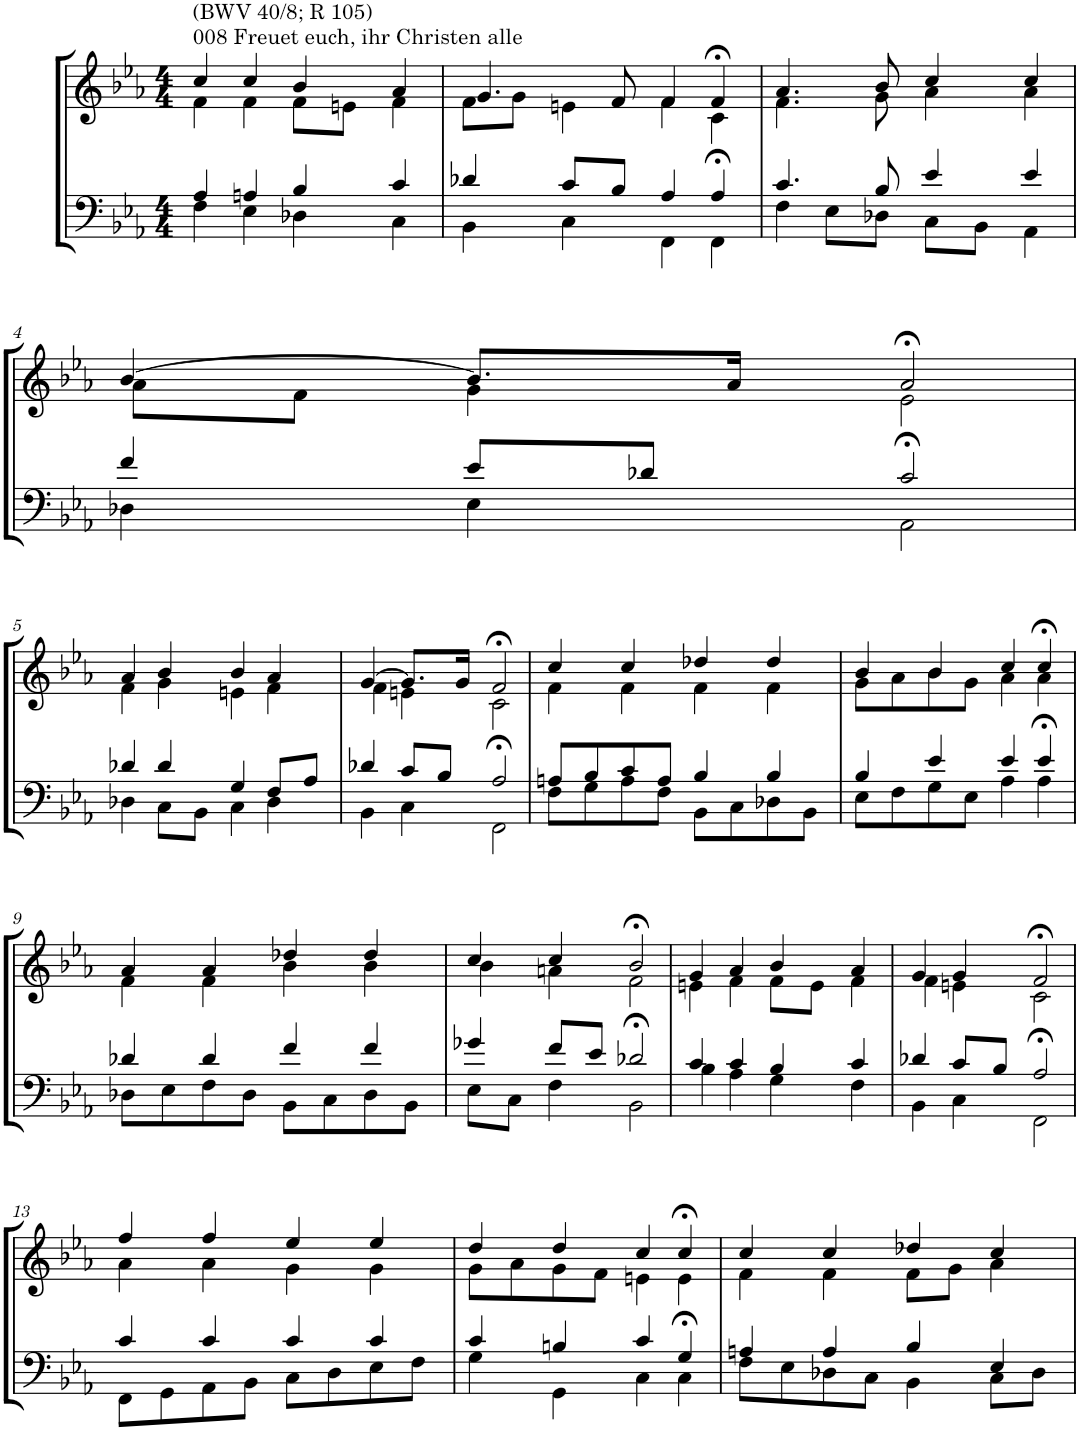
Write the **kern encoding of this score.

**kern	**kern
*part2	*part1
*staff2	*staff1
*I"Tenor/Baß	*I"Sopran/Alt
*clefF4	*clefG2
*k[b-e-a-]	*k[b-e-a-]
*M4/4	*M4/4
=1	=1
*^	*^
!	!	!LO:TX:a:t=008 Freuet euch, ihr Christen alle	!
!	!	!LO:TX:a:t=(BWV 40/8; R 105)	!
4A-/	4F\	4cc/	4f\
4An/	4E-\	4cc/	4f\
4B-/	4D-X\	4b-/	8f\L
.	.	.	8en\J
4c/	4C\	4a-/	4f\
=2	=2	=2	=2
4d-X/	4BB-\	4.g/	8f\L
.	.	.	8g\J
8c/L	4C\	.	4en\
8B-/J	.	8f/	.
4A-/	4FF\	4f/	4f\
4A-/	4FF>\	4f>/	4c\
=3	=3	=3	=3
4.c/	4F\	4.a-/	4.f\
.	8E-\L	.	.
8B-/	8D-X\J	8b-/	8g\
4e-/	8C\L	4cc/	4a-\
.	8BB-\J	.	.
4e-/	4AA-\	4cc/	4a-\
!!LO:LB:g=z	!!
=4	=4	=4	=4
4f/	4D-X\	[4b-/	8a-\L
.	.	.	8f\J
8e-/L	4E-\	8.b-/L]	4g\
8d-X/J	.	.	.
.	.	16a-/Jk	.
2c/	2AA->\	2a->/	2e-\
!!LO:LB:g=z	!!
=5	=5	=5	=5
4d-X/	4D-X\	4a-/	4f\
4d-/	8C\L	4b-/	4g\
.	8BB-\J	.	.
4G/	4C\	4b-/	4en\
8F/L	4D-\	4a-/	4f\
8A-/J	.	.	.
=6	=6	=6	=6
4d-X/	4BB-\	[4g/	4f\
8c/L	4C\	8.g/L]	4en\
8B-/J	.	.	.
.	.	16g/Jk	.
2A-/	2FF>\	2f>/	2c\
=7	=7	=7	=7
8An/L	8F\L	4cc/	4f\
8B-/	8G\	.	.
8c/	8A\	4cc/	4f\
8A/J	8F\J	.	.
4B-/	8BB-\L	4dd-X/	4f\
.	8C\	.	.
4B-/	8D-X\	4dd-/	4f\
.	8BB-\J	.	.
=8	=8	=8	=8
4B-/	8E-\L	4b-/	8g\L
.	8F\	.	8a-\
4e-/	8G\	4b-/	8b-\
.	8E-\J	.	8g\J
4e-/	4A-\	4cc/	4a-\
4e-/	4A->\	4cc>/	4a-\
!!LO:LB:g=z	!!
=9	=9	=9	=9
4d-X/	8D-X\L	4a-/	4f\
.	8E-\	.	.
4d-/	8F\	4a-/	4f\
.	8D-\J	.	.
4f/	8BB-\L	4dd-X/	4b-\
.	8C\	.	.
4f/	8D-\	4dd-/	4b-\
.	8BB-\J	.	.
=10	=10	=10	=10
4g-X/	8E-\L	4cc/	4b-\
.	8C\J	.	.
8f/L	4F\	4cc/	4an\
8e-/J	.	.	.
2d-X/	2BB->\	2b->/	2f\
=11	=11	=11	=11
4c/	4B-\	4g/	4en\
4c/	4A-\	4a-/	4f\
4B-/	4G\	4b-/	8f\L
.	.	.	8e\J
4c/	4F\	4a-/	4f\
=12	=12	=12	=12
4d-X/	4BB-\	4g/	4f\
8c/L	4C\	4g/	4en\
8B-/J	.	.	.
2A-/	2FF>\	2f>/	2c\
!!LO:LB:g=z	!!
=13	=13	=13	=13
4c/	8FF\L	4ff/	4a-\
.	8GG\	.	.
4c/	8AA-\	4ff/	4a-\
.	8BB-\J	.	.
4c/	8C\L	4ee-/	4g\
.	8D\	.	.
4c/	8E-\	4ee-/	4g\
.	8F\J	.	.
=14	=14	=14	=14
4c/	4G\	4dd/	8g\L
.	.	.	8a-\
4Bn/	4GG\	4dd/	8g\
.	.	.	8f\J
4c/	4C\	4cc/	4en\
4G/	4C>\	4cc>/	4e\
=15	=15	=15	=15
4An/	8F\L	4cc/	4f\
.	8E-\	.	.
4A/	8D-X\	4cc/	4f\
.	8C\J	.	.
4B-/	4BB-\	4dd-X/	8f\L
.	.	.	8g\J
4E-/	8C\L	4cc/	4a-\
.	8D-\J	.	.
*v	*v	*	*
*	*v	*v
=	=
*-	*-
